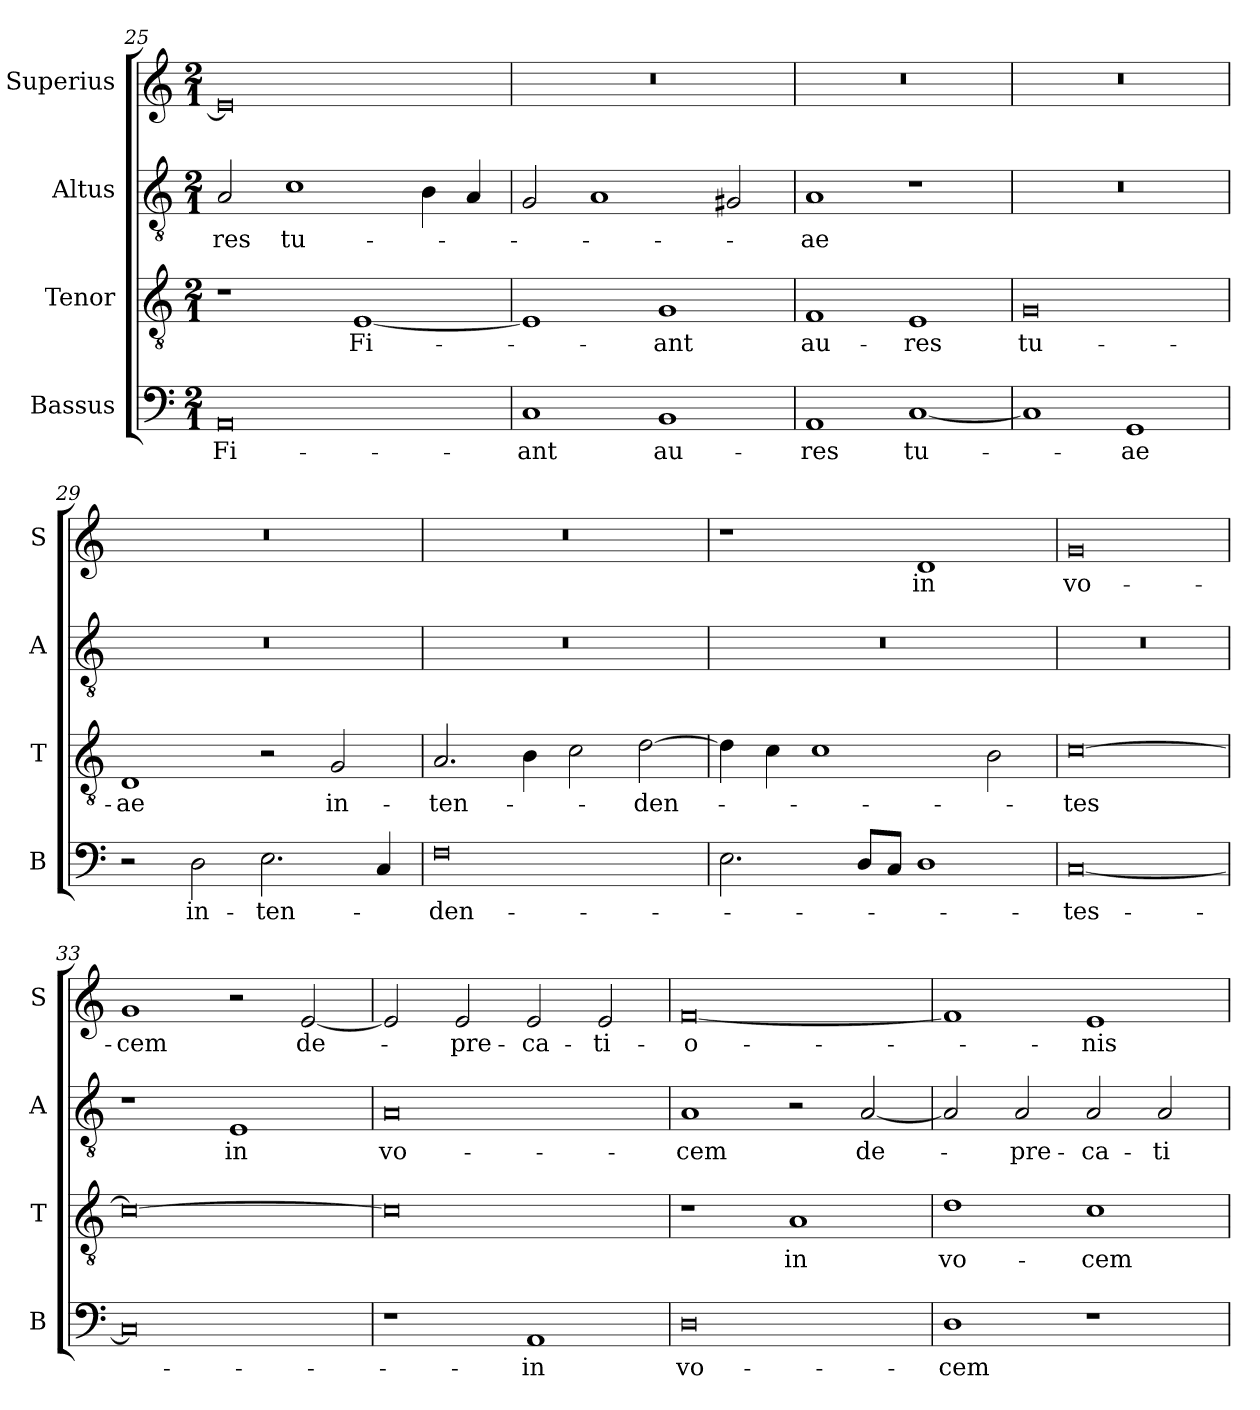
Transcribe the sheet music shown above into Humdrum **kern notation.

**kern	**text	**kern	**text	**kern	**text	**kern	**text
*part4	*part4	*part3	*part3	*part2	*part2	*part1	*part1
*staff4	*staff4	*staff3	*staff3	*staff2	*staff2	*staff1	*staff1
*I"Bassus	*	*I"Tenor	*	*I"Altus	*	*I"Superius	*
*I'B	*	*I'T	*	*I'A	*	*I'S	*
*clefF4	*	*clefGv2	*	*clefGv2	*	*clefG2	*
*k[]	*	*k[]	*	*k[]	*	*k[]	*
*M2/1	*	*M2/1	*	*M2/1	*	*M2/1	*
=25	=25	=25	=25	=25	=25	=25	=25
0AA	Fi-	1r	.	2A/	-res	0e]	.
.	.	.	.	1c	tu-	.	.
.	.	[1E	Fi-	.	.	.	.
.	.	.	.	4B\	.	.	.
.	.	.	.	4A/	.	.	.
=26	=26	=26	=26	=26	=26	=26	=26
1C	-ant	1E]	.	2G/	.	0r	.
.	.	.	.	1A	.	.	.
1BB	au-	1G	-ant	.	.	.	.
.	.	.	.	2G#X/	.	.	.
=27	=27	=27	=27	=27	=27	=27	=27
1AA	-res	1F	au-	1A	-ae	0r	.
[1C	tu-	1E	-res	1r	.	.	.
=28	=28	=28	=28	=28	=28	=28	=28
1C]	.	0G	tu-	0r	.	0r	.
1GG	-ae	.	.	.	.	.	.
=29	=29	=29	=29	=29	=29	=29	=29
2r	.	1D	-ae	0r	.	0r	.
2D\	in-	.	.	.	.	.	.
2.E\	-ten-	2r	.	.	.	.	.
.	.	2G/	in-	.	.	.	.
4C/	.	.	.	.	.	.	.
=30	=30	=30	=30	=30	=30	=30	=30
0F	-den-	2.A/	-ten-	0r	.	0r	.
.	.	4B\	.	.	.	.	.
.	.	2c\	.	.	.	.	.
.	.	[2d\	-den-	.	.	.	.
=31	=31	=31	=31	=31	=31	=31	=31
2.E\	.	4d\]	.	0r	.	1r	.
.	.	4c\	.	.	.	.	.
.	.	1c	.	.	.	.	.
8D/L	.	.	.	.	.	.	.
8C/J	.	.	.	.	.	.	.
1D	.	.	.	.	.	1d	in
.	.	2B\	.	.	.	.	.
=32	=32	=32	=32	=32	=32	=32	=32
[0C	-tes-	[0c	-tes	0r	.	0g	vo-
=33	=33	=33	=33	=33	=33	=33	=33
0C]	.	0c_	.	1r	.	1g	-cem
.	.	.	.	1E	in	2r	.
.	.	.	.	.	.	[2e/	de-
=34	=34	=34	=34	=34	=34	=34	=34
1r	.	0c]	.	0A	vo-	2e/]	.
.	.	.	.	.	.	2e/	-pre-
1AA	-in	.	.	.	.	2e/	-ca-
.	.	.	.	.	.	2e/	-ti-
=35	=35	=35	=35	=35	=35	=35	=35
0D	vo-	1r	.	1A	-cem	[0f	-o-
.	.	1A	in	2r	.	.	.
.	.	.	.	[2A/	de-	.	.
=36	=36	=36	=36	=36	=36	=36	=36
1D	-cem	1d	vo-	2A/]	.	1f]	.
.	.	.	.	2A/	-pre-	.	.
1r	.	1c	-cem	2A/	-ca-	1e	-nis
.	.	.	.	2A/	-ti-	.	.
=	=	=	=	=	=	=	=
*-	*-	*-	*-	*-	*-	*-	*-
